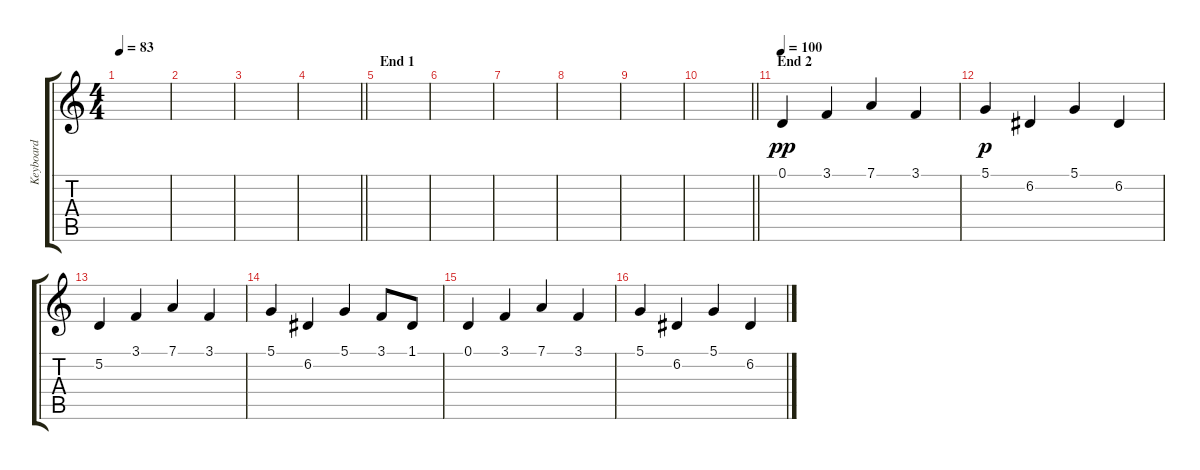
\track ("Keyboard" "Keyboard") {instrument pad7halo}
\staff {score tabs}
\tuning (D4 A3 F3 C3 G2 C2) {hide}
\ts (4 4)
\tempo 83
\clef g2
\ks c
|
|
|
\barLineRight lightlight
|
\section ("" "End 1")
|
|
|
|
|
\barLineRight lightlight
|
\section ("" "End 2")
\tempo 100
0.1.4{dy pp volume 16 instrument musicbox} 3.1.4 7.1.4 3.1.4 |
5.1.4{dy p} 6.2.4 5.1.4 6.2.4 |
5.2.4 3.1.4 7.1.4 3.1.4 |
5.1.4 6.2.4 5.1.4 3.1.8 1.1.8 |
0.1.4 3.1.4 7.1.4 3.1.4 |
5.1.4 6.2.4 5.1.4 6.2.4
